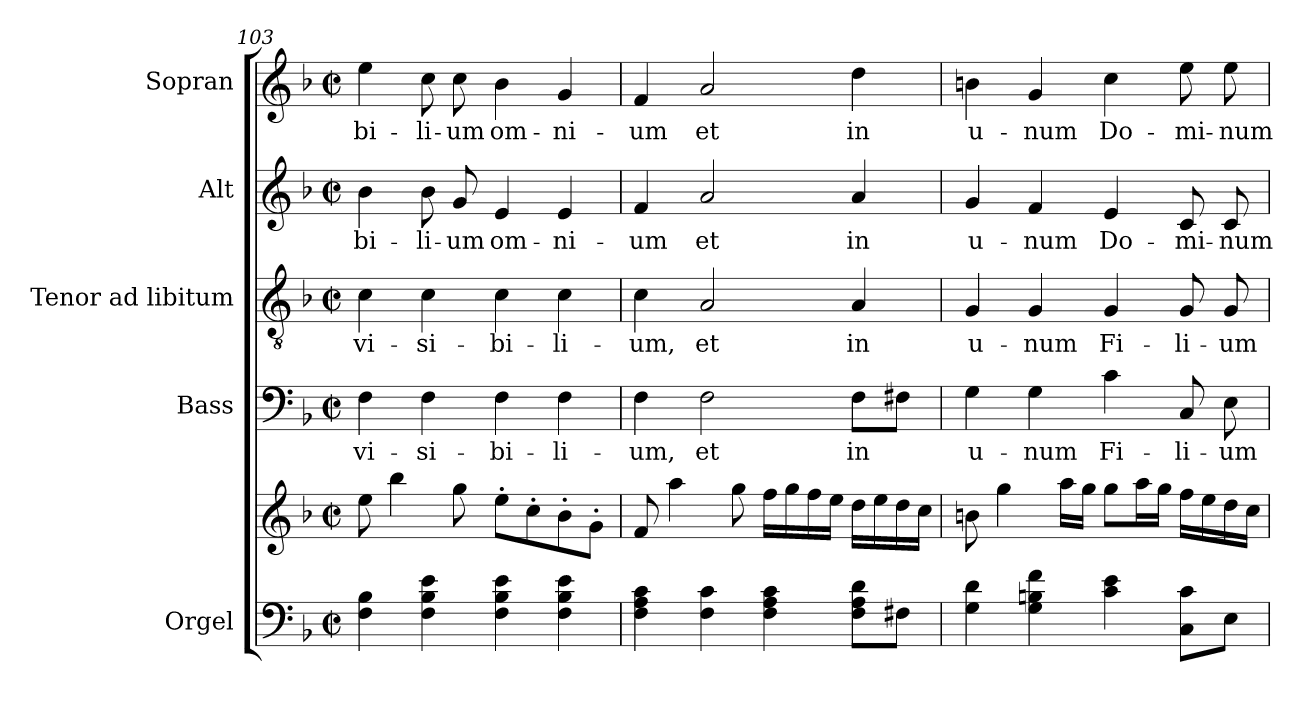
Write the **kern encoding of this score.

**kern	**kern	**kern	**text	**kern	**text	**kern	**text	**kern	**text
*part5	*part5	*part4	*part4	*part3	*part3	*part2	*part2	*part1	*part1
*staff6	*staff5	*staff4	*staff4	*staff3	*staff3	*staff2	*staff2	*staff1	*staff1
*I"Orgel	*	*I"Bass	*	*I"Tenor ad libitum	*	*I"Alt	*	*I"Sopran	*
*I'Org.	*	*I'B.	*	*I'T.	*	*I'A.	*	*I'S.	*
*clefF4	*clefG2	*clefF4	*	*clefGv2	*	*clefG2	*	*clefG2	*
*k[b-]	*k[b-]	*k[b-]	*	*k[b-]	*	*k[b-]	*	*k[b-]	*
*F:	*F:	*F:	*	*F:	*	*F:	*	*F:	*
*M2/2	*M2/2	*M2/2	*	*M2/2	*	*M2/2	*	*M2/2	*
*met(c|)	*met(c|)	*met(c|)	*	*met(c|)	*	*met(c|)	*	*met(c|)	*
=103	=103	=103	=103	=103	=103	=103	=103	=103	=103
!	!	!	!LO:LY:b	!	!LO:LY:b	!	!LO:LY:b	!	!LO:LY:b
4F\ 4B-\	8ee\	4F\	-vi-	4c\	-vi-	4b-\	-bi-	4ee\	-bi-
.	4bb-\	.	.	.	.	.	.	.	.
!	!	!	!LO:LY:b	!	!LO:LY:b	!	!LO:LY:b	!	!LO:LY:b
4F\ 4B-\ 4e\	.	4F\	-si-	4c\	-si-	8b-\	-li-	8cc\	-li-
!	!	!	!	!	!	!	!LO:LY:b	!	!LO:LY:b
.	8gg\	.	.	.	.	8g/	-um	8cc\	-um
!	!	!	!LO:LY:b	!	!LO:LY:b	!	!LO:LY:b	!	!LO:LY:b
4F\ 4B-\ 4e\	8ee'>\L	4F\	-bi-	4c\	-bi-	4e/	om-	4b-\	om-
.	8cc'>\	.	.	.	.	.	.	.	.
!	!	!	!LO:LY:b	!	!LO:LY:b	!	!LO:LY:b	!	!LO:LY:b
4F\ 4B-\ 4e\	8b-'>\	4F\	-li-	4c\	-li-	4e/	-ni-	4g/	-ni-
.	8g'>\J	.	.	.	.	.	.	.	.
!!LO:PB:g=z
=104	=104	=104	=104	=104	=104	=104	=104	=104	=104
!	!	!	!LO:LY:b	!	!LO:LY:b	!	!LO:LY:b	!	!LO:LY:b
4F\ 4A\ 4c\	8f/	4F\	-um,	4c\	-um,	4f/	-um	4f/	-um
.	4aa\	.	.	.	.	.	.	.	.
!	!	!	!LO:LY:b	!	!LO:LY:b	!	!LO:LY:b	!	!LO:LY:b
4F\ 4c\	.	2F\	et	2A/	et	2a/	et	2a/	et
.	8gg\	.	.	.	.	.	.	.	.
4F\ 4A\ 4c\	16ff\LL	.	.	.	.	.	.	.	.
.	16gg\	.	.	.	.	.	.	.	.
.	16ff\	.	.	.	.	.	.	.	.
.	16ee\JJ	.	.	.	.	.	.	.	.
!	!	!	!LO:LY:b	!	!LO:LY:b	!	!LO:LY:b	!	!LO:LY:b
8F\ 8A\ 8d\L	16dd\LL	8F\L	in	4A/	in	4a/	in	4dd\	in
.	16ee\	.	.	.	.	.	.	.	.
8F#X\J	16dd\	8F#X\J	.	.	.	.	.	.	.
.	16cc\JJ	.	.	.	.	.	.	.	.
=105	=105	=105	=105	=105	=105	=105	=105	=105	=105
!	!	!	!LO:LY:b	!	!LO:LY:b	!	!LO:LY:b	!	!LO:LY:b
4G\ 4d\	8bn\	4G\	u-	4G/	u-	4g/	u-	4bn\	u-
.	4gg\	.	.	.	.	.	.	.	.
!	!	!	!LO:LY:b	!	!LO:LY:b	!	!LO:LY:b	!	!LO:LY:b
4G\ 4Bn\ 4f\	.	4G\	-num	4G/	-num	4f/	-num	4g/	-num
.	16aa\LL	.	.	.	.	.	.	.	.
.	16gg\JJ	.	.	.	.	.	.	.	.
!	!	!	!LO:LY:b	!	!LO:LY:b	!	!LO:LY:b	!	!LO:LY:b
4c\ 4e\	8gg\L	4c\	Fi-	4G/	Fi-	4e/	Do-	4cc\	Do-
.	16aa\L	.	.	.	.	.	.	.	.
.	16gg\JJ	.	.	.	.	.	.	.	.
!	!	!	!LO:LY:b	!	!LO:LY:b	!	!LO:LY:b	!	!LO:LY:b
8C\ 8c\L	16ff\LL	8C/	-li-	8G/	-li-	8c/	-mi-	8ee\	-mi-
.	16ee\	.	.	.	.	.	.	.	.
!	!	!	!LO:LY:b	!	!LO:LY:b	!	!LO:LY:b	!	!LO:LY:b
8E\J	16dd\	8E\	-um	8G/	-um	8c/	-num	8ee\	-num
.	16cc\JJ	.	.	.	.	.	.	.	.
=	=	=	=	=	=	=	=	=	=
*-	*-	*-	*-	*-	*-	*-	*-	*-	*-
